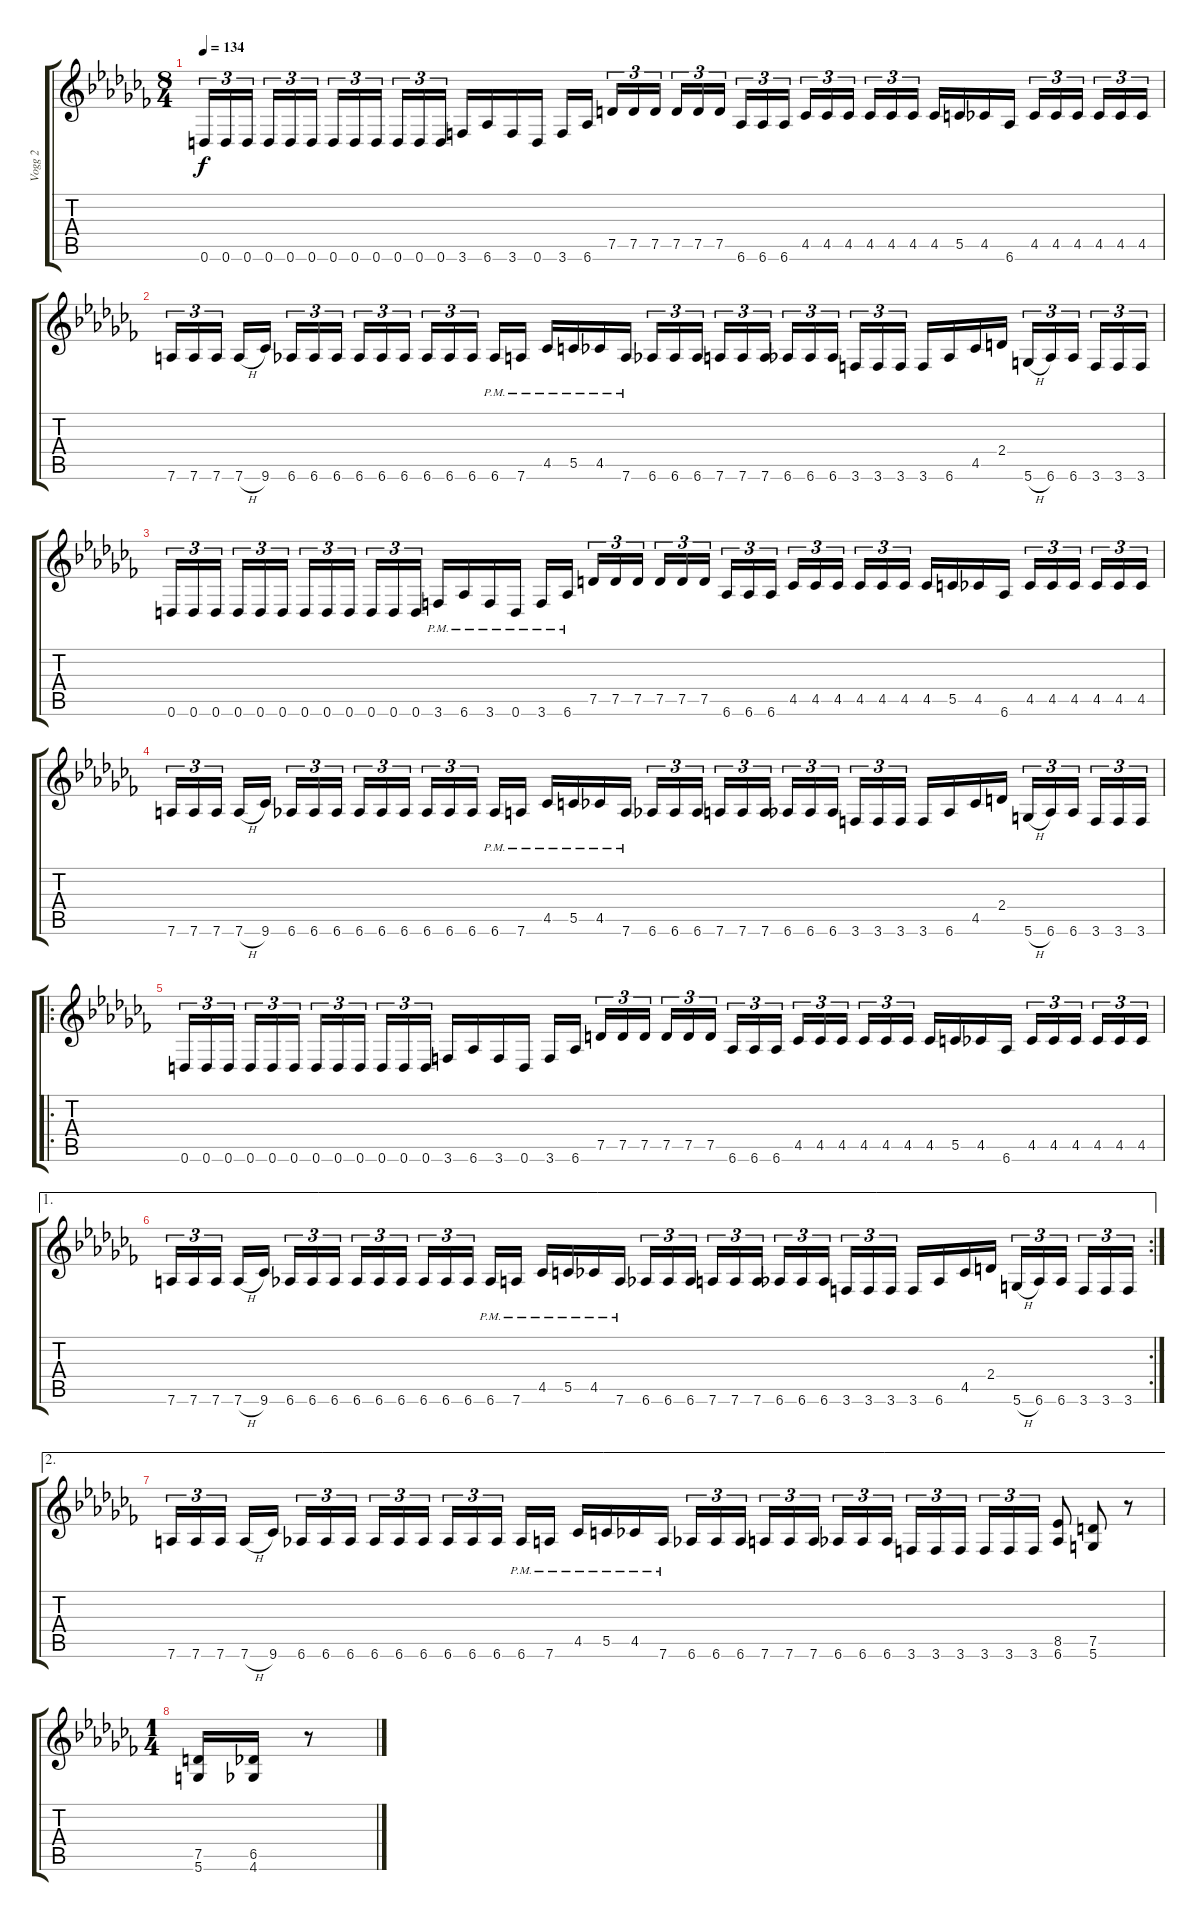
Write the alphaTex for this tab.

\track ("Vogg 2" "Vogg 2") {instrument distortionguitar}
\staff {score tabs}
\tuning (D4 A3 F3 C3 G2 D2) {hide}
\ts (8 4)
\tempo 134
\clef g2
\ks cb
0.6.16{tu (3 2) dy f} 0.6.16{tu (3 2)} 0.6.16{tu (3 2) beam splitsecondary} 0.6.16{tu (3 2)} 0.6.16{tu (3 2)} 0.6.16{tu (3 2)} 0.6.16{tu (3 2)} 0.6.16{tu (3 2)} 0.6.16{tu (3 2) beam splitsecondary} 0.6.16{tu (3 2)} 0.6.16{tu (3 2)} 0.6.16{tu (3 2)} 3.6.16 6.6.16 3.6.16 0.6.16 3.6.16 6.6.16{beam splitsecondary} 7.5.16{tu (3 2)} 7.5.16{tu (3 2)} 7.5.16{tu (3 2)} 7.5.16{tu (3 2)} 7.5.16{tu (3 2)} 7.5.16{tu (3 2) beam splitsecondary} 6.6.16{tu (3 2)} 6.6.16{tu (3 2)} 6.6.16{tu (3 2)} 4.5.16{tu (3 2)} 4.5.16{tu (3 2)} 4.5.16{tu (3 2) beam splitsecondary} 4.5.16{tu (3 2)} 4.5.16{tu (3 2)} 4.5.16{tu (3 2)} 4.5.16 5.5.16 4.5.16 6.6.16 4.5.16{tu (3 2)} 4.5.16{tu (3 2)} 4.5.16{tu (3 2) beam splitsecondary} 4.5.16{tu (3 2)} 4.5.16{tu (3 2)} 4.5.16{tu (3 2)} |
7.6.16{tu (3 2)} 7.6.16{tu (3 2)} 7.6.16{tu (3 2) beam splitsecondary} 7.6{h}.16 9.6.16 6.6.16{tu (3 2)} 6.6.16{tu (3 2)} 6.6.16{tu (3 2) beam splitsecondary} 6.6.16{tu (3 2)} 6.6.16{tu (3 2)} 6.6.16{tu (3 2)} 6.6.16{tu (3 2)} 6.6.16{tu (3 2)} 6.6.16{tu (3 2) beam splitsecondary} 6.6{pm}.16 7.6{pm}.16 4.5{pm}.16 5.5{pm}.16 4.5{pm}.16 7.6{pm}.16 6.6.16{tu (3 2)} 6.6.16{tu (3 2)} 6.6.16{tu (3 2) beam splitsecondary} 7.6.16{tu (3 2)} 7.6.16{tu (3 2)} 7.6.16{tu (3 2)} 6.6.16{tu (3 2)} 6.6.16{tu (3 2)} 6.6.16{tu (3 2) beam splitsecondary} 3.6.16{tu (3 2)} 3.6.16{tu (3 2)} 3.6.16{tu (3 2)} 3.6.16 6.6.16 4.5.16 2.4.16 5.6{h}.16{tu (3 2)} 6.6.16{tu (3 2)} 6.6.16{tu (3 2) beam splitsecondary} 3.6.16{tu (3 2)} 3.6.16{tu (3 2)} 3.6.16{tu (3 2)} |
0.6.16{tu (3 2)} 0.6.16{tu (3 2)} 0.6.16{tu (3 2) beam splitsecondary} 0.6.16{tu (3 2)} 0.6.16{tu (3 2)} 0.6.16{tu (3 2)} 0.6.16{tu (3 2)} 0.6.16{tu (3 2)} 0.6.16{tu (3 2) beam splitsecondary} 0.6.16{tu (3 2)} 0.6.16{tu (3 2)} 0.6.16{tu (3 2)} 3.6{pm}.16 6.6{pm}.16 3.6{pm}.16 0.6{pm}.16 3.6{pm}.16 6.6{pm}.16{beam splitsecondary} 7.5.16{tu (3 2)} 7.5.16{tu (3 2)} 7.5.16{tu (3 2)} 7.5.16{tu (3 2)} 7.5.16{tu (3 2)} 7.5.16{tu (3 2) beam splitsecondary} 6.6.16{tu (3 2)} 6.6.16{tu (3 2)} 6.6.16{tu (3 2)} 4.5.16{tu (3 2)} 4.5.16{tu (3 2)} 4.5.16{tu (3 2) beam splitsecondary} 4.5.16{tu (3 2)} 4.5.16{tu (3 2)} 4.5.16{tu (3 2)} 4.5.16 5.5.16 4.5.16 6.6.16 4.5.16{tu (3 2)} 4.5.16{tu (3 2)} 4.5.16{tu (3 2) beam splitsecondary} 4.5.16{tu (3 2)} 4.5.16{tu (3 2)} 4.5.16{tu (3 2)} |
7.6.16{tu (3 2)} 7.6.16{tu (3 2)} 7.6.16{tu (3 2) beam splitsecondary} 7.6{h}.16 9.6.16 6.6.16{tu (3 2)} 6.6.16{tu (3 2)} 6.6.16{tu (3 2) beam splitsecondary} 6.6.16{tu (3 2)} 6.6.16{tu (3 2)} 6.6.16{tu (3 2)} 6.6.16{tu (3 2)} 6.6.16{tu (3 2)} 6.6.16{tu (3 2) beam splitsecondary} 6.6{pm}.16 7.6{pm}.16 4.5{pm}.16 5.5{pm}.16 4.5{pm}.16 7.6{pm}.16 6.6.16{tu (3 2)} 6.6.16{tu (3 2)} 6.6.16{tu (3 2) beam splitsecondary} 7.6.16{tu (3 2)} 7.6.16{tu (3 2)} 7.6.16{tu (3 2)} 6.6.16{tu (3 2)} 6.6.16{tu (3 2)} 6.6.16{tu (3 2) beam splitsecondary} 3.6.16{tu (3 2)} 3.6.16{tu (3 2)} 3.6.16{tu (3 2)} 3.6.16 6.6.16 4.5.16 2.4.16 5.6{h}.16{tu (3 2)} 6.6.16{tu (3 2)} 6.6.16{tu (3 2) beam splitsecondary} 3.6.16{tu (3 2)} 3.6.16{tu (3 2)} 3.6.16{tu (3 2)} |
\ro
0.6.16{tu (3 2)} 0.6.16{tu (3 2)} 0.6.16{tu (3 2) beam splitsecondary} 0.6.16{tu (3 2)} 0.6.16{tu (3 2)} 0.6.16{tu (3 2)} 0.6.16{tu (3 2)} 0.6.16{tu (3 2)} 0.6.16{tu (3 2) beam splitsecondary} 0.6.16{tu (3 2)} 0.6.16{tu (3 2)} 0.6.16{tu (3 2)} 3.6.16 6.6.16 3.6.16 0.6.16 3.6.16 6.6.16{beam splitsecondary} 7.5.16{tu (3 2)} 7.5.16{tu (3 2)} 7.5.16{tu (3 2)} 7.5.16{tu (3 2)} 7.5.16{tu (3 2)} 7.5.16{tu (3 2) beam splitsecondary} 6.6.16{tu (3 2)} 6.6.16{tu (3 2)} 6.6.16{tu (3 2)} 4.5.16{tu (3 2)} 4.5.16{tu (3 2)} 4.5.16{tu (3 2) beam splitsecondary} 4.5.16{tu (3 2)} 4.5.16{tu (3 2)} 4.5.16{tu (3 2)} 4.5.16 5.5.16 4.5.16 6.6.16 4.5.16{tu (3 2)} 4.5.16{tu (3 2)} 4.5.16{tu (3 2) beam splitsecondary} 4.5.16{tu (3 2)} 4.5.16{tu (3 2)} 4.5.16{tu (3 2)} |
\ae 1
\rc 2
7.6.16{tu (3 2)} 7.6.16{tu (3 2)} 7.6.16{tu (3 2) beam splitsecondary} 7.6{h}.16 9.6.16 6.6.16{tu (3 2)} 6.6.16{tu (3 2)} 6.6.16{tu (3 2) beam splitsecondary} 6.6.16{tu (3 2)} 6.6.16{tu (3 2)} 6.6.16{tu (3 2)} 6.6.16{tu (3 2)} 6.6.16{tu (3 2)} 6.6.16{tu (3 2) beam splitsecondary} 6.6{pm}.16 7.6{pm}.16 4.5{pm}.16 5.5{pm}.16 4.5{pm}.16 7.6{pm}.16 6.6.16{tu (3 2)} 6.6.16{tu (3 2)} 6.6.16{tu (3 2) beam splitsecondary} 7.6.16{tu (3 2)} 7.6.16{tu (3 2)} 7.6.16{tu (3 2)} 6.6.16{tu (3 2)} 6.6.16{tu (3 2)} 6.6.16{tu (3 2) beam splitsecondary} 3.6.16{tu (3 2)} 3.6.16{tu (3 2)} 3.6.16{tu (3 2)} 3.6.16 6.6.16 4.5.16 2.4.16 5.6{h}.16{tu (3 2)} 6.6.16{tu (3 2)} 6.6.16{tu (3 2) beam splitsecondary} 3.6.16{tu (3 2)} 3.6.16{tu (3 2)} 3.6.16{tu (3 2)} |
\ae 2
7.6.16{tu (3 2)} 7.6.16{tu (3 2)} 7.6.16{tu (3 2) beam splitsecondary} 7.6{h}.16 9.6.16 6.6.16{tu (3 2)} 6.6.16{tu (3 2)} 6.6.16{tu (3 2) beam splitsecondary} 6.6.16{tu (3 2)} 6.6.16{tu (3 2)} 6.6.16{tu (3 2)} 6.6.16{tu (3 2)} 6.6.16{tu (3 2)} 6.6.16{tu (3 2) beam splitsecondary} 6.6{pm}.16 7.6{pm}.16 4.5{pm}.16 5.5{pm}.16 4.5{pm}.16 7.6{pm}.16 6.6.16{tu (3 2)} 6.6.16{tu (3 2)} 6.6.16{tu (3 2) beam splitsecondary} 7.6.16{tu (3 2)} 7.6.16{tu (3 2)} 7.6.16{tu (3 2)} 6.6.16{tu (3 2)} 6.6.16{tu (3 2)} 6.6.16{tu (3 2) beam splitsecondary} 3.6.16{tu (3 2)} 3.6.16{tu (3 2)} 3.6.16{tu (3 2)} 3.6.16{tu (3 2)} 3.6.16{tu (3 2)} 3.6.16{tu (3 2)} (8.5 6.6).8 (7.5 5.6).8 r.8 |
\ts (1 4)
(7.5 5.6).16 (6.5 4.6).16 r.8
